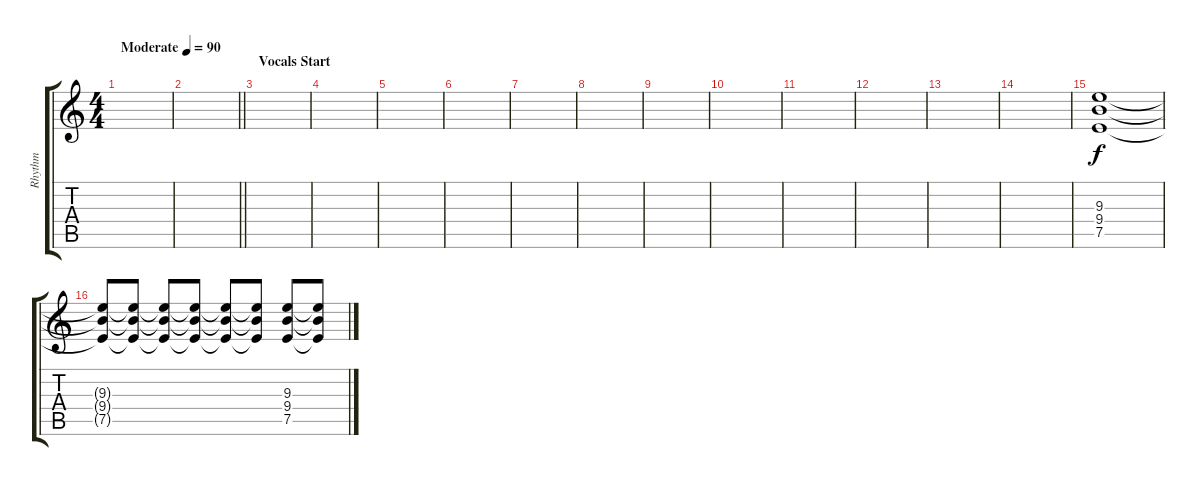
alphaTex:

\track ("Rhythm" "Rhythm") {instrument distortionguitar}
\staff {score tabs}
\tuning (E4 B3 G3 D3 A2 E2) {hide}
\ts (4 4)
\tempo (90 "Moderate")
\clef g2
\ks c
|
\barLineRight lightlight
|
\section ("" "Vocals Start")
|
|
|
|
|
|
|
|
|
|
|
|
(9.3 9.4 7.5).1 |
(9.3{t} 9.4{t} 7.5{t}).8 (9.3{t} 9.4{t} 7.5{t}).8 (9.3{t} 9.4{t} 7.5{t}).8 (9.3{t} 9.4{t} 7.5{t}).8 (9.3{t} 9.4{t} 7.5{t}).8 (9.3{t} 9.4{t} 7.5{t}).8 (9.3 9.4 7.5).8 (9.3{t} 9.4{t} 7.5{t}).8
